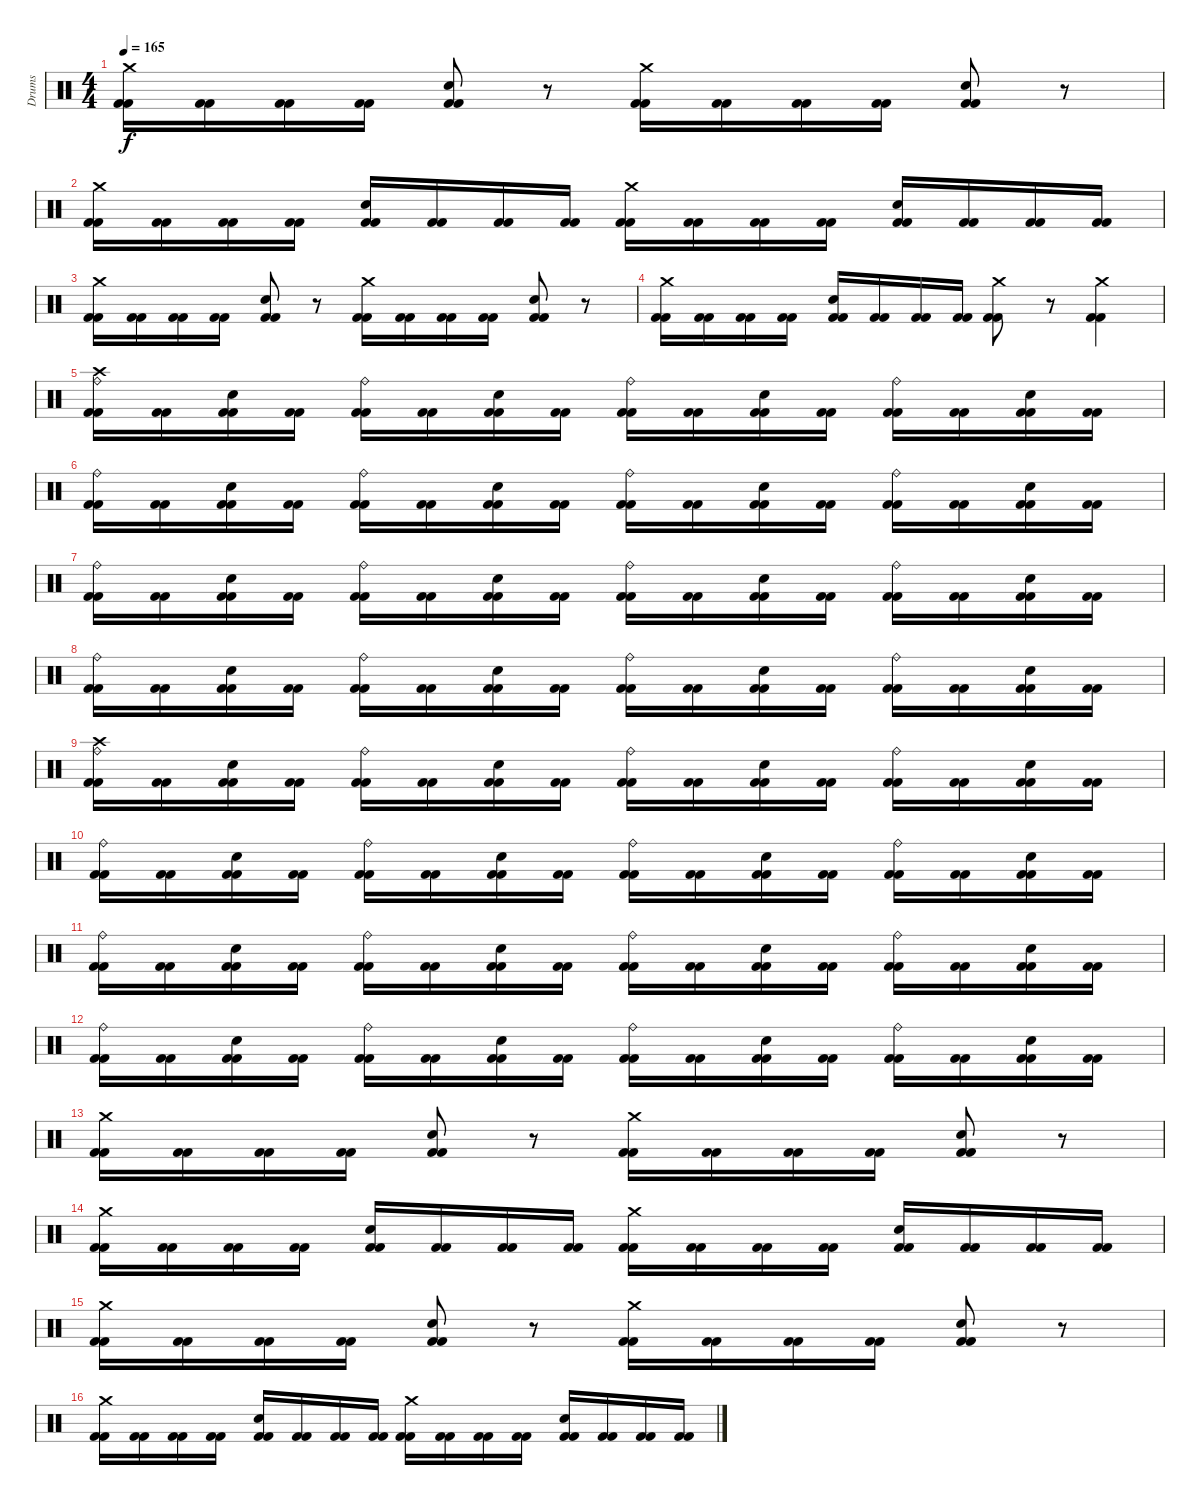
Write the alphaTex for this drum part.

\track ("Drums" "Drums") {instrument percussion}
\staff {score}
\articulation defaults
\ts (4 4)
\tempo 165
\clef neutral
\ks c
("Kick (hit) 2" "Kick (hit) 2" "Crash medium (hit)").16{dy f} ("Kick (hit) 2" "Kick (hit) 2").16 ("Kick (hit) 2" "Kick (hit) 2").16 ("Kick (hit) 2" "Kick (hit) 2").16 ("Kick (hit) 2" "Kick (hit) 2" "Electric Snare (hit)").8 r.8 ("Kick (hit) 2" "Kick (hit) 2" "Crash medium (hit)").16 ("Kick (hit) 2" "Kick (hit) 2").16 ("Kick (hit) 2" "Kick (hit) 2").16 ("Kick (hit) 2" "Kick (hit) 2").16 ("Kick (hit) 2" "Kick (hit) 2" "Electric Snare (hit)").8 r.8 |
("Kick (hit) 2" "Kick (hit) 2" "Crash medium (hit)").16 ("Kick (hit) 2" "Kick (hit) 2").16 ("Kick (hit) 2" "Kick (hit) 2").16 ("Kick (hit) 2" "Kick (hit) 2").16 ("Kick (hit) 2" "Kick (hit) 2" "Electric Snare (hit)").16 ("Kick (hit) 2" "Kick (hit) 2").16 ("Kick (hit) 2" "Kick (hit) 2").16 ("Kick (hit) 2" "Kick (hit) 2").16 ("Kick (hit) 2" "Kick (hit) 2" "Crash medium (hit)").16 ("Kick (hit) 2" "Kick (hit) 2").16 ("Kick (hit) 2" "Kick (hit) 2").16 ("Kick (hit) 2" "Kick (hit) 2").16 ("Kick (hit) 2" "Kick (hit) 2" "Electric Snare (hit)").16 ("Kick (hit) 2" "Kick (hit) 2").16 ("Kick (hit) 2" "Kick (hit) 2").16 ("Kick (hit) 2" "Kick (hit) 2").16 |
("Kick (hit) 2" "Kick (hit) 2" "Crash medium (hit)").16 ("Kick (hit) 2" "Kick (hit) 2").16 ("Kick (hit) 2" "Kick (hit) 2").16 ("Kick (hit) 2" "Kick (hit) 2").16 ("Kick (hit) 2" "Kick (hit) 2" "Electric Snare (hit)").8 r.8 ("Kick (hit) 2" "Kick (hit) 2" "Crash medium (hit)").16 ("Kick (hit) 2" "Kick (hit) 2").16 ("Kick (hit) 2" "Kick (hit) 2").16 ("Kick (hit) 2" "Kick (hit) 2").16 ("Kick (hit) 2" "Kick (hit) 2" "Electric Snare (hit)").8 r.8 |
("Kick (hit) 2" "Kick (hit) 2" "Crash medium (hit)").16 ("Kick (hit) 2" "Kick (hit) 2").16 ("Kick (hit) 2" "Kick (hit) 2").16 ("Kick (hit) 2" "Kick (hit) 2").16 ("Kick (hit) 2" "Kick (hit) 2" "Electric Snare (hit)").16 ("Kick (hit) 2" "Kick (hit) 2").16 ("Kick (hit) 2" "Kick (hit) 2").16 ("Kick (hit) 2" "Kick (hit) 2").16 ("Kick (hit) 2" "Kick (hit) 2" "Crash medium (hit)").8 r.8 ("Kick (hit) 2" "Kick (hit) 2" "Crash medium (hit)").4 |
("Kick (hit) 2" "Kick (hit) 2" "Ride (bell)" "Crash high (hit)").16 ("Kick (hit) 2" "Kick (hit) 2").16 ("Kick (hit) 2" "Kick (hit) 2" "Electric Snare (hit)").16 ("Kick (hit) 2" "Kick (hit) 2").16 ("Kick (hit) 2" "Kick (hit) 2" "Ride (bell)").16 ("Kick (hit) 2" "Kick (hit) 2").16 ("Kick (hit) 2" "Kick (hit) 2" "Electric Snare (hit)").16 ("Kick (hit) 2" "Kick (hit) 2").16 ("Kick (hit) 2" "Kick (hit) 2" "Ride (bell)").16 ("Kick (hit) 2" "Kick (hit) 2").16 ("Kick (hit) 2" "Kick (hit) 2" "Electric Snare (hit)").16 ("Kick (hit) 2" "Kick (hit) 2").16 ("Kick (hit) 2" "Kick (hit) 2" "Ride (bell)").16 ("Kick (hit) 2" "Kick (hit) 2").16 ("Kick (hit) 2" "Kick (hit) 2" "Electric Snare (hit)").16 ("Kick (hit) 2" "Kick (hit) 2").16 |
("Kick (hit) 2" "Kick (hit) 2" "Ride (bell)").16 ("Kick (hit) 2" "Kick (hit) 2").16 ("Kick (hit) 2" "Kick (hit) 2" "Electric Snare (hit)").16 ("Kick (hit) 2" "Kick (hit) 2").16 ("Kick (hit) 2" "Kick (hit) 2" "Ride (bell)").16 ("Kick (hit) 2" "Kick (hit) 2").16 ("Kick (hit) 2" "Kick (hit) 2" "Electric Snare (hit)").16 ("Kick (hit) 2" "Kick (hit) 2").16 ("Kick (hit) 2" "Kick (hit) 2" "Ride (bell)").16 ("Kick (hit) 2" "Kick (hit) 2").16 ("Kick (hit) 2" "Kick (hit) 2" "Electric Snare (hit)").16 ("Kick (hit) 2" "Kick (hit) 2").16 ("Kick (hit) 2" "Kick (hit) 2" "Ride (bell)").16 ("Kick (hit) 2" "Kick (hit) 2").16 ("Kick (hit) 2" "Kick (hit) 2" "Electric Snare (hit)").16 ("Kick (hit) 2" "Kick (hit) 2").16 |
("Kick (hit) 2" "Kick (hit) 2" "Ride (bell)").16 ("Kick (hit) 2" "Kick (hit) 2").16 ("Kick (hit) 2" "Kick (hit) 2" "Electric Snare (hit)").16 ("Kick (hit) 2" "Kick (hit) 2").16 ("Kick (hit) 2" "Kick (hit) 2" "Ride (bell)").16 ("Kick (hit) 2" "Kick (hit) 2").16 ("Kick (hit) 2" "Kick (hit) 2" "Electric Snare (hit)").16 ("Kick (hit) 2" "Kick (hit) 2").16 ("Kick (hit) 2" "Kick (hit) 2" "Ride (bell)").16 ("Kick (hit) 2" "Kick (hit) 2").16 ("Kick (hit) 2" "Kick (hit) 2" "Electric Snare (hit)").16 ("Kick (hit) 2" "Kick (hit) 2").16 ("Kick (hit) 2" "Kick (hit) 2" "Ride (bell)").16 ("Kick (hit) 2" "Kick (hit) 2").16 ("Kick (hit) 2" "Kick (hit) 2" "Electric Snare (hit)").16 ("Kick (hit) 2" "Kick (hit) 2").16 |
("Kick (hit) 2" "Kick (hit) 2" "Ride (bell)").16 ("Kick (hit) 2" "Kick (hit) 2").16 ("Kick (hit) 2" "Kick (hit) 2" "Electric Snare (hit)").16 ("Kick (hit) 2" "Kick (hit) 2").16 ("Kick (hit) 2" "Kick (hit) 2" "Ride (bell)").16 ("Kick (hit) 2" "Kick (hit) 2").16 ("Kick (hit) 2" "Kick (hit) 2" "Electric Snare (hit)").16 ("Kick (hit) 2" "Kick (hit) 2").16 ("Kick (hit) 2" "Kick (hit) 2" "Ride (bell)").16 ("Kick (hit) 2" "Kick (hit) 2").16 ("Kick (hit) 2" "Kick (hit) 2" "Electric Snare (hit)").16 ("Kick (hit) 2" "Kick (hit) 2").16 ("Kick (hit) 2" "Kick (hit) 2" "Ride (bell)").16 ("Kick (hit) 2" "Kick (hit) 2").16 ("Kick (hit) 2" "Kick (hit) 2" "Electric Snare (hit)").16 ("Kick (hit) 2" "Kick (hit) 2").16 |
("Kick (hit) 2" "Kick (hit) 2" "Ride (bell)" "Crash high (hit)").16 ("Kick (hit) 2" "Kick (hit) 2").16 ("Kick (hit) 2" "Kick (hit) 2" "Electric Snare (hit)").16 ("Kick (hit) 2" "Kick (hit) 2").16 ("Kick (hit) 2" "Kick (hit) 2" "Ride (bell)").16 ("Kick (hit) 2" "Kick (hit) 2").16 ("Kick (hit) 2" "Kick (hit) 2" "Electric Snare (hit)").16 ("Kick (hit) 2" "Kick (hit) 2").16 ("Kick (hit) 2" "Kick (hit) 2" "Ride (bell)").16 ("Kick (hit) 2" "Kick (hit) 2").16 ("Kick (hit) 2" "Kick (hit) 2" "Electric Snare (hit)").16 ("Kick (hit) 2" "Kick (hit) 2").16 ("Kick (hit) 2" "Kick (hit) 2" "Ride (bell)").16 ("Kick (hit) 2" "Kick (hit) 2").16 ("Kick (hit) 2" "Kick (hit) 2" "Electric Snare (hit)").16 ("Kick (hit) 2" "Kick (hit) 2").16 |
("Kick (hit) 2" "Kick (hit) 2" "Ride (bell)").16 ("Kick (hit) 2" "Kick (hit) 2").16 ("Kick (hit) 2" "Kick (hit) 2" "Electric Snare (hit)").16 ("Kick (hit) 2" "Kick (hit) 2").16 ("Kick (hit) 2" "Kick (hit) 2" "Ride (bell)").16 ("Kick (hit) 2" "Kick (hit) 2").16 ("Kick (hit) 2" "Kick (hit) 2" "Electric Snare (hit)").16 ("Kick (hit) 2" "Kick (hit) 2").16 ("Kick (hit) 2" "Kick (hit) 2" "Ride (bell)").16 ("Kick (hit) 2" "Kick (hit) 2").16 ("Kick (hit) 2" "Kick (hit) 2" "Electric Snare (hit)").16 ("Kick (hit) 2" "Kick (hit) 2").16 ("Kick (hit) 2" "Kick (hit) 2" "Ride (bell)").16 ("Kick (hit) 2" "Kick (hit) 2").16 ("Kick (hit) 2" "Kick (hit) 2" "Electric Snare (hit)").16 ("Kick (hit) 2" "Kick (hit) 2").16 |
("Kick (hit) 2" "Kick (hit) 2" "Ride (bell)").16 ("Kick (hit) 2" "Kick (hit) 2").16 ("Kick (hit) 2" "Kick (hit) 2" "Electric Snare (hit)").16 ("Kick (hit) 2" "Kick (hit) 2").16 ("Kick (hit) 2" "Kick (hit) 2" "Ride (bell)").16 ("Kick (hit) 2" "Kick (hit) 2").16 ("Kick (hit) 2" "Kick (hit) 2" "Electric Snare (hit)").16 ("Kick (hit) 2" "Kick (hit) 2").16 ("Kick (hit) 2" "Kick (hit) 2" "Ride (bell)").16 ("Kick (hit) 2" "Kick (hit) 2").16 ("Kick (hit) 2" "Kick (hit) 2" "Electric Snare (hit)").16 ("Kick (hit) 2" "Kick (hit) 2").16 ("Kick (hit) 2" "Kick (hit) 2" "Ride (bell)").16 ("Kick (hit) 2" "Kick (hit) 2").16 ("Kick (hit) 2" "Kick (hit) 2" "Electric Snare (hit)").16 ("Kick (hit) 2" "Kick (hit) 2").16 |
("Kick (hit) 2" "Kick (hit) 2" "Ride (bell)").16 ("Kick (hit) 2" "Kick (hit) 2").16 ("Kick (hit) 2" "Kick (hit) 2" "Electric Snare (hit)").16 ("Kick (hit) 2" "Kick (hit) 2").16 ("Kick (hit) 2" "Kick (hit) 2" "Ride (bell)").16 ("Kick (hit) 2" "Kick (hit) 2").16 ("Kick (hit) 2" "Kick (hit) 2" "Electric Snare (hit)").16 ("Kick (hit) 2" "Kick (hit) 2").16 ("Kick (hit) 2" "Kick (hit) 2" "Ride (bell)").16 ("Kick (hit) 2" "Kick (hit) 2").16 ("Kick (hit) 2" "Kick (hit) 2" "Electric Snare (hit)").16 ("Kick (hit) 2" "Kick (hit) 2").16 ("Kick (hit) 2" "Kick (hit) 2" "Ride (bell)").16 ("Kick (hit) 2" "Kick (hit) 2").16 ("Kick (hit) 2" "Kick (hit) 2" "Electric Snare (hit)").16 ("Kick (hit) 2" "Kick (hit) 2").16 |
("Kick (hit) 2" "Kick (hit) 2" "Crash medium (hit)").16 ("Kick (hit) 2" "Kick (hit) 2").16 ("Kick (hit) 2" "Kick (hit) 2").16 ("Kick (hit) 2" "Kick (hit) 2").16 ("Kick (hit) 2" "Kick (hit) 2" "Electric Snare (hit)").8 r.8 ("Kick (hit) 2" "Kick (hit) 2" "Crash medium (hit)").16 ("Kick (hit) 2" "Kick (hit) 2").16 ("Kick (hit) 2" "Kick (hit) 2").16 ("Kick (hit) 2" "Kick (hit) 2").16 ("Kick (hit) 2" "Kick (hit) 2" "Electric Snare (hit)").8 r.8 |
("Kick (hit) 2" "Kick (hit) 2" "Crash medium (hit)").16 ("Kick (hit) 2" "Kick (hit) 2").16 ("Kick (hit) 2" "Kick (hit) 2").16 ("Kick (hit) 2" "Kick (hit) 2").16 ("Kick (hit) 2" "Kick (hit) 2" "Electric Snare (hit)").16 ("Kick (hit) 2" "Kick (hit) 2").16 ("Kick (hit) 2" "Kick (hit) 2").16 ("Kick (hit) 2" "Kick (hit) 2").16 ("Kick (hit) 2" "Kick (hit) 2" "Crash medium (hit)").16 ("Kick (hit) 2" "Kick (hit) 2").16 ("Kick (hit) 2" "Kick (hit) 2").16 ("Kick (hit) 2" "Kick (hit) 2").16 ("Kick (hit) 2" "Kick (hit) 2" "Electric Snare (hit)").16 ("Kick (hit) 2" "Kick (hit) 2").16 ("Kick (hit) 2" "Kick (hit) 2").16 ("Kick (hit) 2" "Kick (hit) 2").16 |
("Kick (hit) 2" "Kick (hit) 2" "Crash medium (hit)").16 ("Kick (hit) 2" "Kick (hit) 2").16 ("Kick (hit) 2" "Kick (hit) 2").16 ("Kick (hit) 2" "Kick (hit) 2").16 ("Kick (hit) 2" "Kick (hit) 2" "Electric Snare (hit)").8 r.8 ("Kick (hit) 2" "Kick (hit) 2" "Crash medium (hit)").16 ("Kick (hit) 2" "Kick (hit) 2").16 ("Kick (hit) 2" "Kick (hit) 2").16 ("Kick (hit) 2" "Kick (hit) 2").16 ("Kick (hit) 2" "Kick (hit) 2" "Electric Snare (hit)").8 r.8 |
("Kick (hit) 2" "Kick (hit) 2" "Crash medium (hit)").16 ("Kick (hit) 2" "Kick (hit) 2").16 ("Kick (hit) 2" "Kick (hit) 2").16 ("Kick (hit) 2" "Kick (hit) 2").16 ("Kick (hit) 2" "Kick (hit) 2" "Electric Snare (hit)").16 ("Kick (hit) 2" "Kick (hit) 2").16 ("Kick (hit) 2" "Kick (hit) 2").16 ("Kick (hit) 2" "Kick (hit) 2").16 ("Kick (hit) 2" "Kick (hit) 2" "Crash medium (hit)").16 ("Kick (hit) 2" "Kick (hit) 2").16 ("Kick (hit) 2" "Kick (hit) 2").16 ("Kick (hit) 2" "Kick (hit) 2").16 ("Kick (hit) 2" "Kick (hit) 2" "Electric Snare (hit)").16 ("Kick (hit) 2" "Kick (hit) 2").16 ("Kick (hit) 2" "Kick (hit) 2").16 ("Kick (hit) 2" "Kick (hit) 2").16
